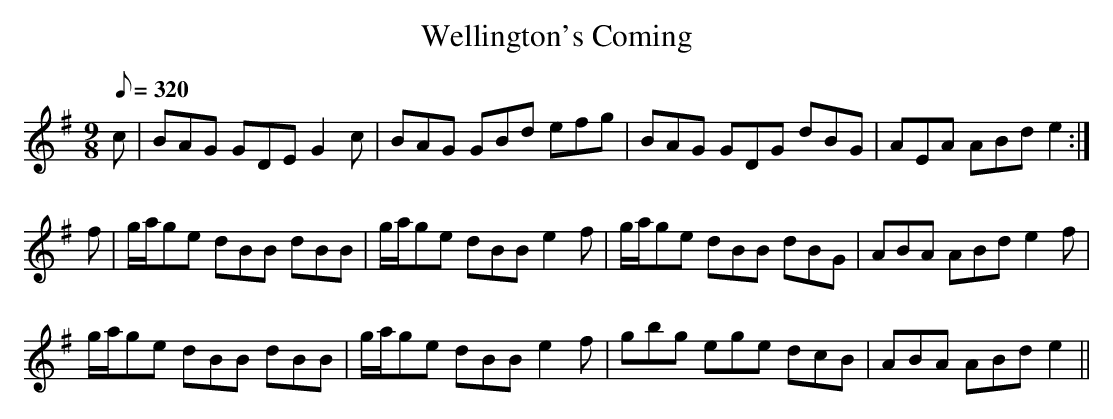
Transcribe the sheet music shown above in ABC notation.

X:1
T: Wellington's Coming
M: 9/8
L: 1/8
Q: 320
K: Em
c| BAG GDE G2c| BAG GBd efg| BAG GDG dBG| AEA ABd e2 :|
f| g/a/ge dBB dBB| g/a/ge dBB e2f| g/a/ge dBB dBG| ABA ABd e2f|
g/a/ge dBB dBB| g/a/ge dBB e2f| gbg ege dcB| ABA ABd e2 ||
